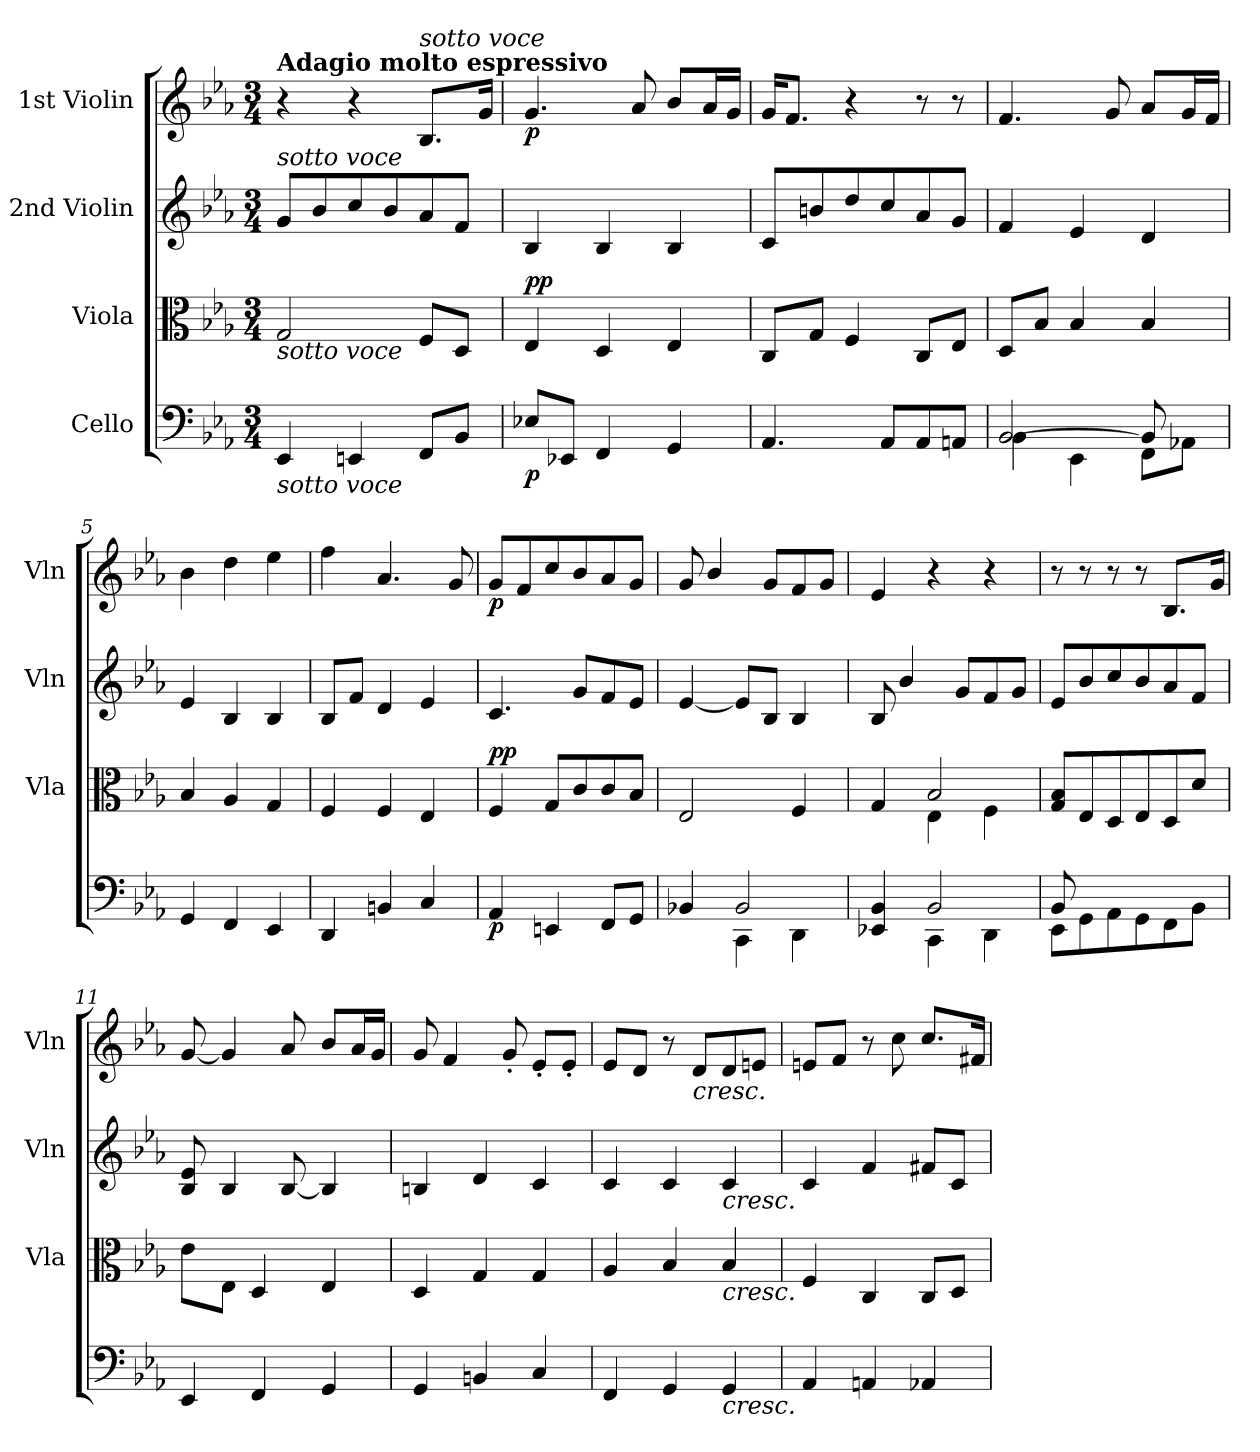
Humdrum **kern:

**kern	**dynam	**kern	**dynam	**kern	**kern	**dynam
*part4	*part4	*part3	*part3	*part2	*part1	*part1
*staff4	*staff4	*staff3	*staff3	*staff2	*staff1	*staff1
*I"Cello	*	*I"Viola	*	*I"2nd Violin	*I"1st Violin	*
*	*	*I'Vla	*	*I'Vln	*I'Vln	*
*clefF4	*	*clefC3	*	*clefG2	*clefG2	*
*k[b-e-a-]	*	*k[b-e-a-]	*	*k[b-e-a-]	*k[b-e-a-]	*
*E-:	*	*E-:	*	*E-:	*E-:	*
*M3/4	*	*M3/4	*	*M3/4	*M3/4	*
=1	=1	=1	=1	=1	=1	=1
!	!	!	!	!	!LO:TX:a:B:t=Adagio molto espressivo	!
!	!	!	!	!LO:TX:a:i:t=sotto voce	!	!
!	!	!LO:TX:b:i:t=sotto voce	!	!	!	!
!LO:TX:b:i:t=sotto voce	!	!	!	!	!	!
4EE-/	.	2G/	.	8g/L	4r	.
.	.	.	.	8b-/	.	.
4EEn/	.	.	.	8cc/	4r	.
.	.	.	.	8b-/	.	.
!	!	!	!	!	!LO:TX:a:i:t=sotto voce	!
8FF/L	.	8F/L	.	8a-/	8.B-/L	.
8BB-/J	.	8D/J	.	8f/J	.	.
.	.	.	.	.	16g/Jk	.
=2	=2	=2	=2	=2	=2	=2
!	!LO:DY:b	!	!LO:DY:b	!	!	!
!	!	!	!LO:DY:n=1:a	!	!	!LO:DY:b
8E-X/L	p	4E-/	p p	4B-/	4.g/	p
8EE-X/J	.	.	.	.	.	.
4FF/	.	4D/	.	4B-/	.	.
.	.	.	.	.	8a-/	.
4GG/	.	4E-/	.	4B-/	8b-/L	.
.	.	.	.	.	16a-/L	.
.	.	.	.	.	16g/JJ	.
=3	=3	=3	=3	=3	=3	=3
4.AA-/	.	8C/L	.	8c/L	16g/KL	.
.	.	.	.	.	8.f/J	.
.	.	8G/J	.	8bn/	.	.
.	.	4F/	.	8dd/	4r	.
8AA-/L	.	.	.	8cc/	.	.
8AA-/	.	8C/L	.	8a-/	8r	.
8AAn/J	.	8E-/J	.	8g/J	8r	.
=4	=4	=4	=4	=4	=4	=4
*^	*	*	*	*	*	*
[2BB-/	4BB-\	.	8D/L	.	4f/	4.f/	.
.	.	.	8B-/J	.	.	.	.
.	4EE-\	.	4B-/	.	4e-/	.	.
.	.	.	.	.	.	8g/	.
8BB-/]	8FF\L	.	4B-/	.	4d/	8a-/L	.
8ryy	8AA-X\J	.	.	.	.	16g/L	.
.	.	.	.	.	.	16f/JJ	.
*v	*v	*	*	*	*	*	*
=5	=5	=5	=5	=5	=5	=5
4GG/	.	4B-/	.	4e-/	4b-\	.
4FF/	.	4A-/	.	4B-/	4dd\	.
4EE-/	.	4G/	.	4B-/	4ee-\	.
=6	=6	=6	=6	=6	=6	=6
4DD/	.	4F/	.	8B-/L	4ff\	.
.	.	.	.	8f/J	.	.
4BBn/	.	4F/	.	4d/	4.a-/	.
4C/	.	4E-/	.	4e-/	.	.
.	.	.	.	.	8g/	.
=7	=7	=7	=7	=7	=7	=7
!	!LO:DY:b	!	!LO:DY:b	!	!	!
!	!	!	!LO:DY:n=1:a	!	!	!LO:DY:b
4AA-/	p	4F/	p p	4.c/	8g/L	p
.	.	.	.	.	8f/	.
4EEn/	.	8G/L	.	.	8cc/	.
.	.	8c/	.	8g/L	8b-/	.
8FF/L	.	8c/	.	8f/	8a-/	.
8GG/J	.	8B-/J	.	8e-/J	8g/J	.
=8	=8	=8	=8	=8	=8	=8
*^	*	*	*	*	*	*
4BB-X/	4ryy	.	2E-/	.	[4e-/	8g/	.
.	.	.	.	.	.	4b-/	.
2BB-/	4CC\	.	.	.	8e-/L]	.	.
.	.	.	.	.	8B-/J	8g/L	.
.	4DD\	.	4F/	.	4B-/	8f/	.
.	.	.	.	.	.	8g/J	.
=9	=9	=9	=9	=9	=9	=9	=9
*	*	*	*^	*	*	*	*
4EE-X/ 4BB-/	4ryy	.	4G/	4ryy	.	8B-/	4e-/	.
.	.	.	.	.	.	4b-/	.	.
2BB-/	4CC\	.	2B-/	4E-\	.	.	4r	.
.	.	.	.	.	.	8g/L	.	.
.	4DD\	.	.	4F\	.	8f/	4r	.
.	.	.	.	.	.	8g/J	.	.
*	*	*	*v	*v	*	*	*	*
=10	=10	=10	=10	=10	=10	=10	=10
8BB-/	8EE-\L	.	8G/ 8B-/L	.	8e-/L	8r	.
2ryy	8GG\	.	8E-/	.	8b-/	8r	.
.	8AA-\	.	8D/	.	8cc/	8r	.
.	8GG\	.	8E-/	.	8b-/	8r	.
.	8FF\	.	8D/	.	8a-/	8.B-/L	.
8ryy	8BB-\J	.	8d/J	.	8f/J	.	.
.	.	.	.	.	.	16g/Jk	.
*v	*v	*	*	*	*	*	*
=11	=11	=11	=11	=11	=11	=11
4EE-/	.	8e-\L	.	8B-/ 8e-/	[8g/	.
.	.	8E-\J	.	4B-/	4g/]	.
4FF/	.	4D/	.	.	.	.
.	.	.	.	[8B-/	8a-/	.
4GG/	.	4E-/	.	4B-/]	8b-/L	.
.	.	.	.	.	16a-/L	.
.	.	.	.	.	16g/JJ	.
=12	=12	=12	=12	=12	=12	=12
4GG/	.	4D/	.	4Bn/	8g/	.
.	.	.	.	.	4f/	.
4BBn/	.	4G/	.	4d/	.	.
.	.	.	.	.	8g'/	.
4C/	.	4G/	.	4c/	8e-'/L	.
.	.	.	.	.	8e-'/J	.
=13	=13	=13	=13	=13	=13	=13
4FF/	.	4A-/	.	4c/	8e-/L	.
.	.	.	.	.	8d/J	.
4GG/	.	4B-/	.	4c/	8r	.
!	!	!	!	!	!LO:TX:b:i:t=cresc.	!
.	.	.	.	.	8d/L	.
!	!	!	!	!LO:TX:b:i:t=cresc.	!	!
!	!	!LO:TX:b:i:t=cresc.	!	!	!	!
!LO:TX:b:i:t=cresc.	!	!	!	!	!	!
4GG/	.	4B-/	.	4c/	8d/	.
.	.	.	.	.	8en/J	.
=14	=14	=14	=14	=14	=14	=14
4AA-/	.	4F/	.	4c/	8en/L	.
.	.	.	.	.	8f/J	.
4AAn/	.	4C/	.	4f/	8r	.
.	.	.	.	.	8cc\	.
4AA-X/	.	8C/L	.	8f#X/L	8.cc/L	.
.	.	8D/J	.	8c/J	.	.
.	.	.	.	.	16f#X/Jk	.
=	=	=	=	=	=	=
*-	*-	*-	*-	*-	*-	*-
